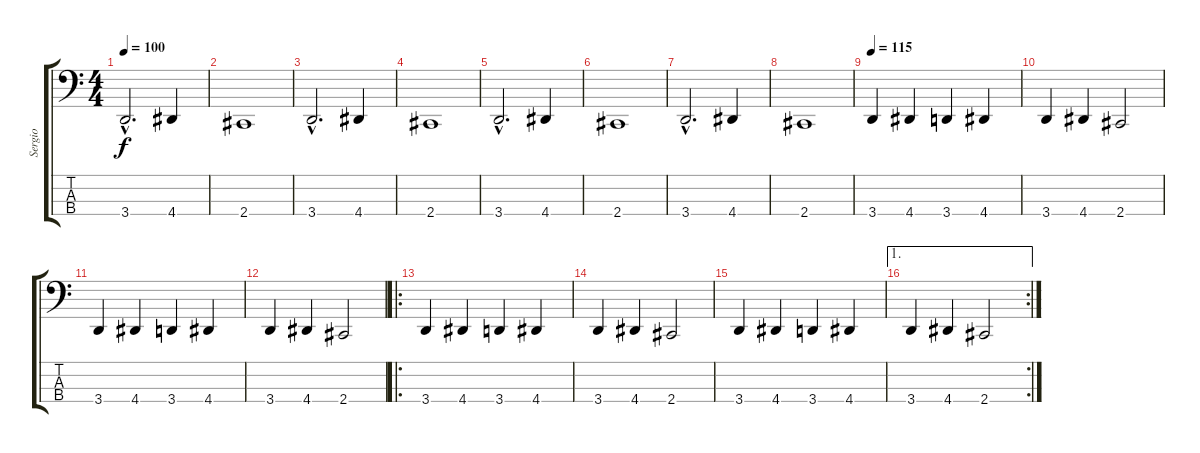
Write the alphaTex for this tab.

\track ("Sergio" "Sergio") {instrument electricbasspick}
\staff {score tabs}
\tuning (E2 B1 Gb1 B0) {hide}
\ts (4 4)
\tempo 100
\clef f4
\ks c
3.4{hac}.2{d dy f instrument electricbasspick} 4.4.4 |
2.4.1 |
3.4{hac}.2{d} 4.4.4 |
2.4.1 |
3.4{hac}.2{d} 4.4.4 |
2.4.1 |
3.4{hac}.2{d} 4.4.4 |
2.4.1 |
\tempo 115
3.4.4 4.4.4 3.4.4 4.4.4 |
3.4.4 4.4.4 2.4.2 |
3.4.4 4.4.4 3.4.4 4.4.4 |
3.4.4 4.4.4 2.4.2 |
\ro
3.4.4 4.4.4 3.4.4 4.4.4 |
3.4.4 4.4.4 2.4.2 |
3.4.4 4.4.4 3.4.4 4.4.4 |
\ae 1
\rc 2
3.4.4 4.4.4 2.4.2
